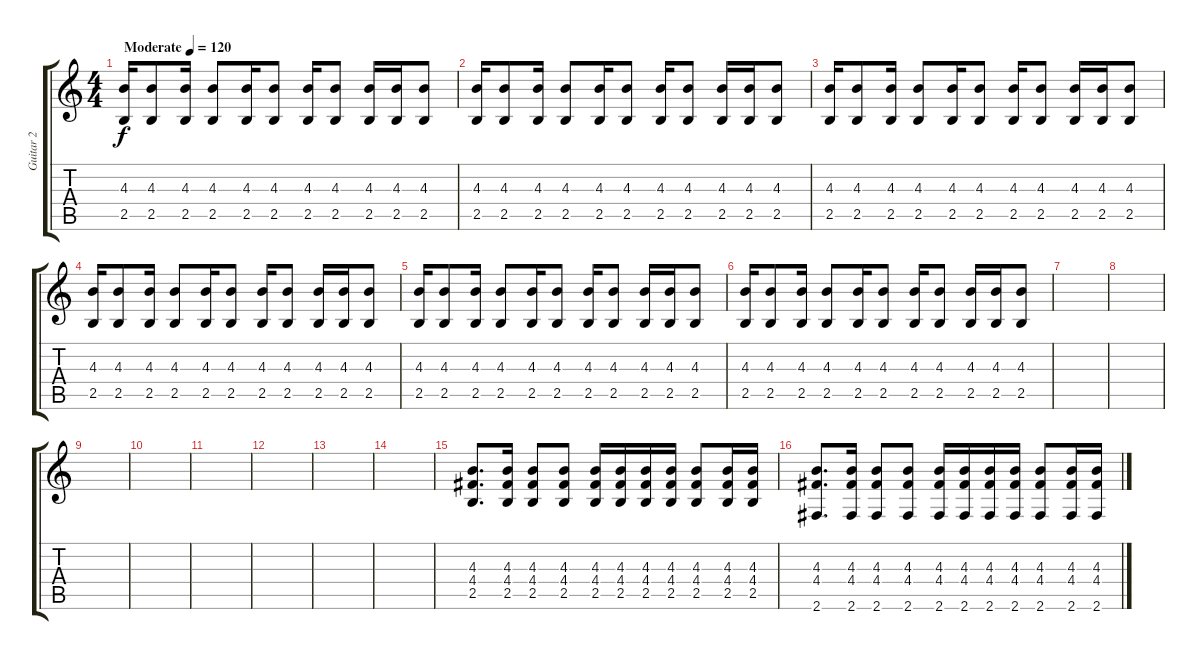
\track ("Guitar 2" "Guitar 2") {instrument overdrivenguitar}
\staff {score tabs}
\tuning (E4 B3 G3 D3 A2 E2) {hide}
\ts (4 4)
\tempo (120 "Moderate")
\clef g2
\ks c
(4.3 2.5).16{dy f instrument overdrivenguitar} (4.3 2.5).8 (4.3 2.5).16 (4.3 2.5).8 (4.3 2.5).16 (4.3 2.5).8 (4.3 2.5).16 (4.3 2.5).8 (4.3 2.5).16 (4.3 2.5).16 (4.3 2.5).8 |
(4.3 2.5).16 (4.3 2.5).8 (4.3 2.5).16 (4.3 2.5).8 (4.3 2.5).16 (4.3 2.5).8 (4.3 2.5).16 (4.3 2.5).8 (4.3 2.5).16 (4.3 2.5).16 (4.3 2.5).8 |
(4.3 2.5).16 (4.3 2.5).8 (4.3 2.5).16 (4.3 2.5).8 (4.3 2.5).16 (4.3 2.5).8 (4.3 2.5).16 (4.3 2.5).8 (4.3 2.5).16 (4.3 2.5).16 (4.3 2.5).8 |
(4.3 2.5).16 (4.3 2.5).8 (4.3 2.5).16 (4.3 2.5).8 (4.3 2.5).16 (4.3 2.5).8 (4.3 2.5).16 (4.3 2.5).8 (4.3 2.5).16 (4.3 2.5).16 (4.3 2.5).8 |
(4.3 2.5).16 (4.3 2.5).8 (4.3 2.5).16 (4.3 2.5).8 (4.3 2.5).16 (4.3 2.5).8 (4.3 2.5).16 (4.3 2.5).8 (4.3 2.5).16 (4.3 2.5).16 (4.3 2.5).8 |
(4.3 2.5).16 (4.3 2.5).8 (4.3 2.5).16 (4.3 2.5).8 (4.3 2.5).16 (4.3 2.5).8 (4.3 2.5).16 (4.3 2.5).8 (4.3 2.5).16 (4.3 2.5).16 (4.3 2.5).8 |
|
|
|
|
|
|
|
|
(4.3 4.4 2.5).8{d volume 9 instrument acousticguitarsteel} (4.3 4.4 2.5).16 (4.3 4.4 2.5).8 (4.3 4.4 2.5).8 (4.3 4.4 2.5).16 (4.3 4.4 2.5).16 (4.3 4.4 2.5).16 (4.3 4.4 2.5).16 (4.3 4.4 2.5).8 (4.3 4.4 2.5).16 (4.3 4.4 2.5).16 |
(4.3 4.4 2.6).8{d} (4.3 4.4 2.6).16 (4.3 4.4 2.6).8 (4.3 4.4 2.6).8 (4.3 4.4 2.6).16 (4.3 4.4 2.6).16 (4.3 4.4 2.6).16 (4.3 4.4 2.6).16 (4.3 4.4 2.6).8 (4.3 4.4 2.6).16 (4.3 4.4 2.6).16
